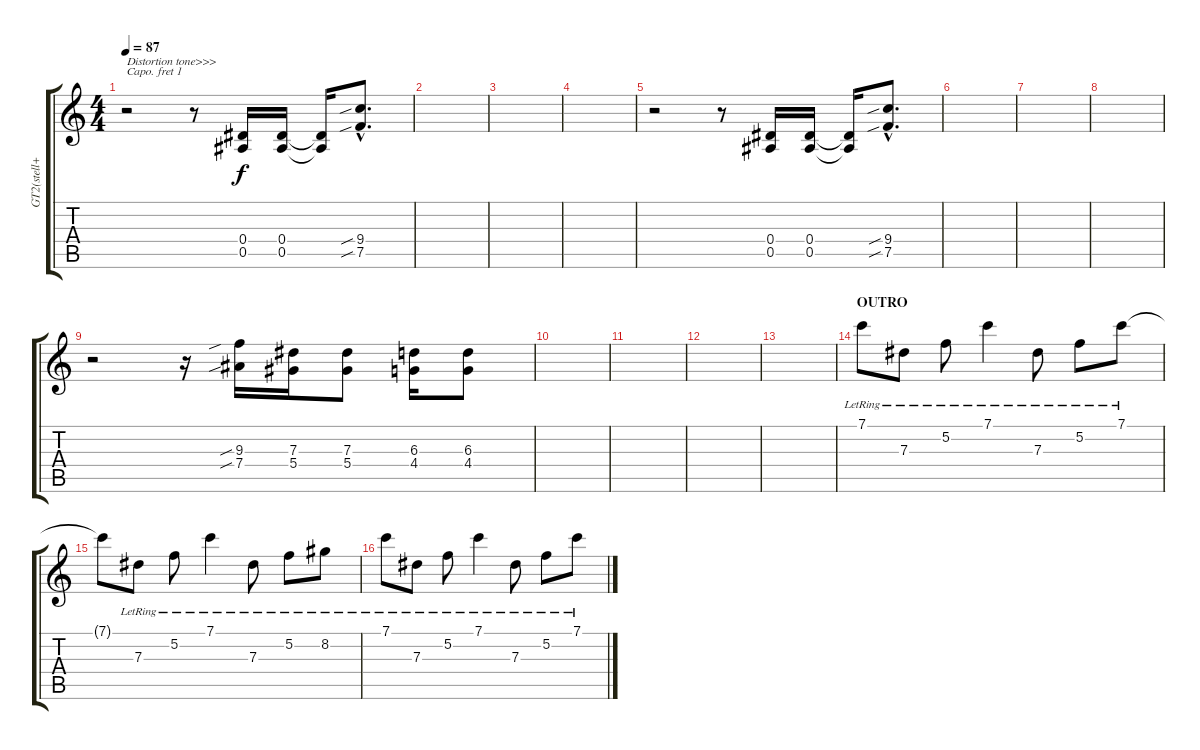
\track ("GT2(stell+distortion)" "GT2(stell+") {instrument acousticguitarsteel}
\staff {score tabs}
\capo 1
\tuning (E4 B3 G3 D3 A2 E2) {hide}
\ts (4 4)
\tempo 87
\clef g2
\ks c
r.2{txt "Distortion tone>>>" dy f} r.8 (0.4 0.5).16 (0.4 0.5).16 (0.4{t} 0.5{t}).16 (9.4{sib hac} 7.5{sib hac}).8{d} |
|
|
|
r.2 r.8 (0.4 0.5).16 (0.4 0.5).16 (0.4{t} 0.5{t}).16 (9.4{sib hac} 7.5{sib hac}).8{d} |
|
|
|
r.2 r.16 (9.3{sib} 7.4{sib}).16 (7.3 5.4).16 (7.3 5.4).8 (6.3 4.4).16 (6.3 4.4).8 |
|
|
|
|
\section ("" "OUTRO")
7.1{lr}.8{balance 0 instrument acousticguitarsteel} 7.3{lr}.8 5.2{lr}.8 7.1{lr}.4 7.3{lr}.8 5.2{lr}.8 7.1{lr}.8 |
7.1{t}.8 7.3{lr}.8 5.2{lr}.8 7.1{lr}.4 7.3{lr}.8 5.2{lr}.8 8.2{lr}.8 |
7.1{lr}.8{balance 0} 7.3{lr}.8 5.2{lr}.8 7.1{lr}.4 7.3{lr}.8 5.2{lr}.8 7.1{lr}.8
